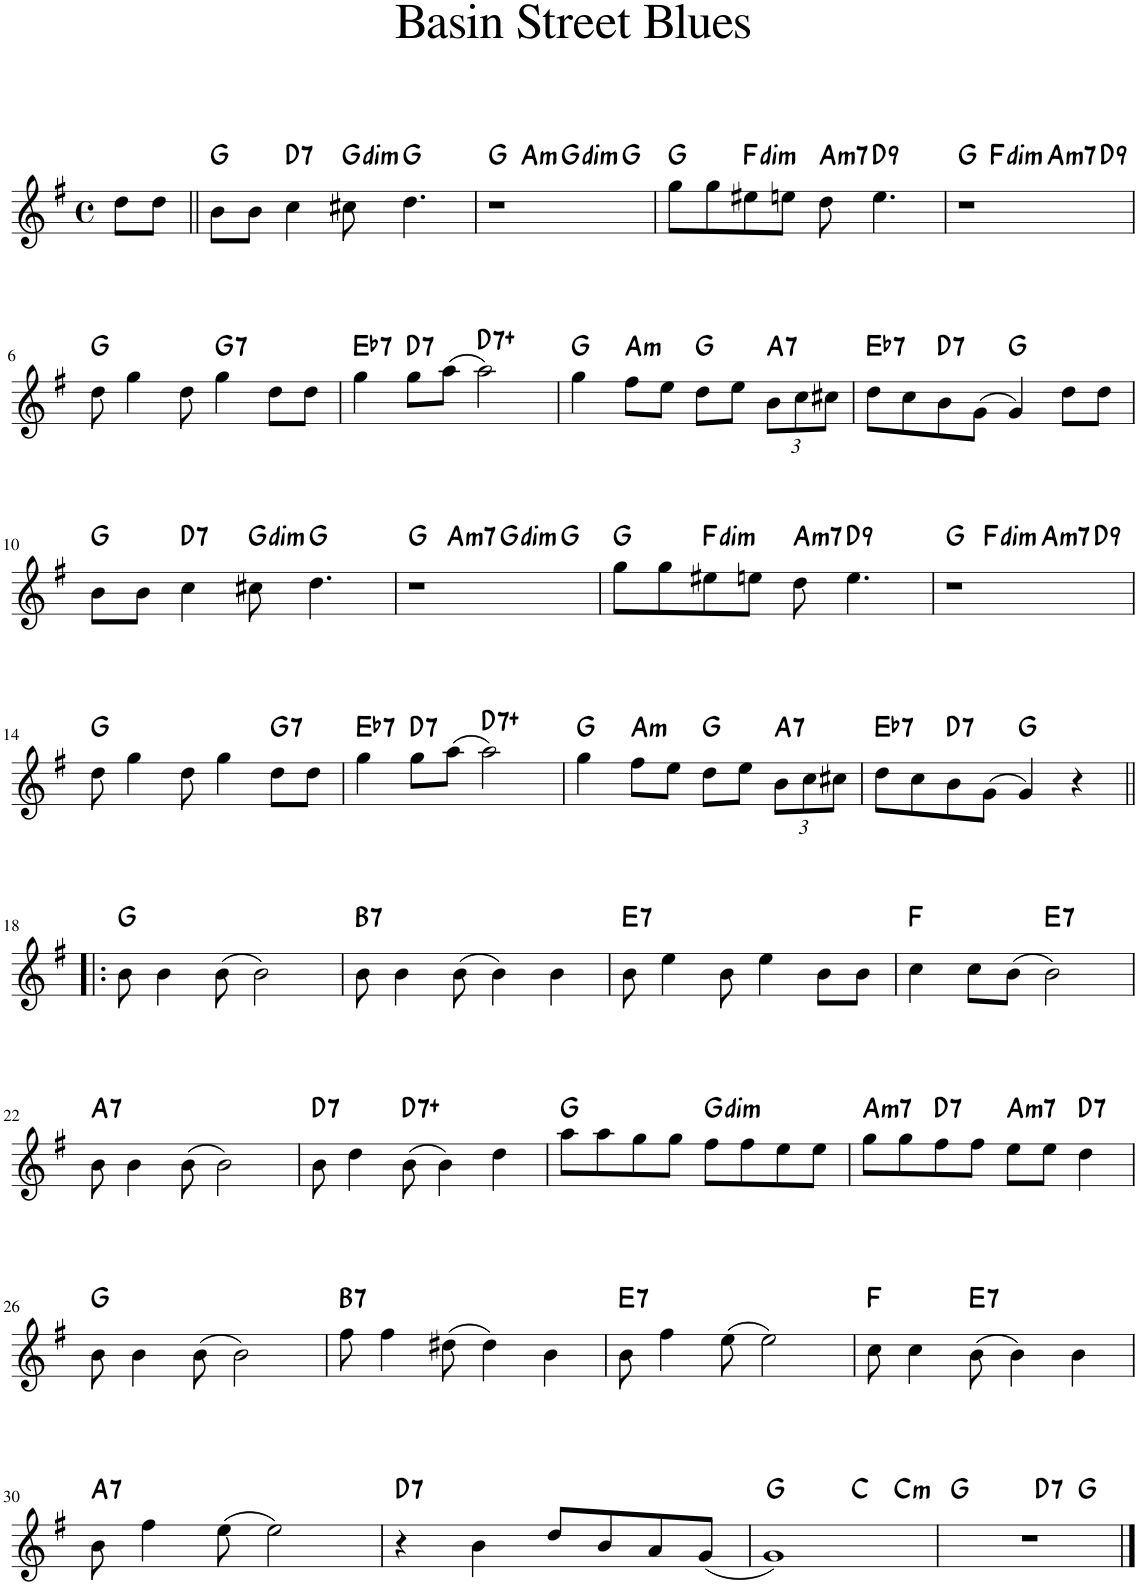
**kern	**harte
*part1	*part1
*staff1	*
*I"Piano	*
*I'Pno.	*
*clefG2	*
*k[f#]	*
*M4/4	*
*met(c)	*
=1	=1
8dd\L	.
8dd\J	.
=2||	=2||
8b\L	G:maj
8b\J	.
!	!LO:H:kt=7
4cc\	D:7
!	!LO:H:kt=dim
8cc#X\	G:dim
4.dd\	G:maj
=3	=3
*^	*
*	*^	*
*	*	*^	*
1r	4ryy	2ryy	2.ryy	G:maj
!	!	!	!	!LO:H:kt=m
.	2.ryy	.	.	A:min
!	!	!	!	!LO:H:kt=dim
.	.	2ryy	.	G:dim
.	.	.	4ryy	G:maj
*v	*v	*v	*v	*
=4	=4
8gg\L	G:maj
8gg\	.
!	!LO:H:kt=dim
8ee#X\	F:dim
8een\J	.
!	!LO:H:kt=m7
8dd\	A:min7
!	!LO:H:kt=9
4.ee\	D:9
=5	=5
*^	*
*	*^	*
*	*	*^	*
1r	4ryy	2ryy	2.ryy	G:maj
!	!	!	!	!LO:H:kt=dim
.	2.ryy	.	.	F:dim
!	!	!	!	!LO:H:kt=m7
.	.	2ryy	.	A:min7
!	!	!	!	!LO:H:kt=9
.	.	.	4ryy	D:9
*v	*v	*v	*v	*
!!LO:LB:g=z
=6	=6
8dd\	G:maj
4gg\	.
8dd\	.
!	!LO:H:kt=7
4gg\	G:7
8dd\L	.
8dd\J	.
=7	=7
!	!LO:H:kt=7
4gg\	Eb:7
!	!LO:H:kt=7
8gg\L	D:7
(8aa\J	.
!	!LO:H:kt=7+
2aa\)	D:aug(b7)
=8	=8
4gg\	G:maj
!	!LO:H:kt=m
8ff#\L	A:min
8ee\J	.
8dd\L	G:maj
8ee\J	.
*Xbrackettup	*
!	!LO:H:kt=7
12b\L	A:7
12cc\	.
12cc#X\J	.
=9	=9
!	!LO:H:kt=7
8dd\L	Eb:7
8cc\	.
!	!LO:H:kt=7
8b\	D:7
(8g\J	.
4g/)	G:maj
8dd\L	.
8dd\J	.
!!LO:LB:g=z
=10	=10
8b\L	G:maj
8b\J	.
!	!LO:H:kt=7
4cc\	D:7
!	!LO:H:kt=dim
8cc#X\	G:dim
4.dd\	G:maj
=11	=11
*^	*
*	*^	*
*	*	*^	*
1r	4ryy	2ryy	2.ryy	G:maj
!	!	!	!	!LO:H:kt=m7
.	2.ryy	.	.	A:min7
!	!	!	!	!LO:H:kt=dim
.	.	2ryy	.	G:dim
.	.	.	4ryy	G:maj
*v	*v	*v	*v	*
=12	=12
8gg\L	G:maj
8gg\	.
!	!LO:H:kt=dim
8ee#X\	F:dim
8een\J	.
!	!LO:H:kt=m7
8dd\	A:min7
!	!LO:H:kt=9
4.ee\	D:9
=13	=13
*^	*
*	*^	*
*	*	*^	*
1r	4ryy	2ryy	2.ryy	G:maj
!	!	!	!	!LO:H:kt=dim
.	2.ryy	.	.	F:dim
!	!	!	!	!LO:H:kt=m7
.	.	2ryy	.	A:min7
!	!	!	!	!LO:H:kt=9
.	.	.	4ryy	D:9
*v	*v	*v	*v	*
!!LO:LB:g=z
=14	=14
8dd\	G:maj
4gg\	.
8dd\	.
4gg\	.
!	!LO:H:kt=7
8dd\L	G:7
8dd\J	.
=15	=15
!	!LO:H:kt=7
4gg\	Eb:7
!	!LO:H:kt=7
8gg\L	D:7
(8aa\J	.
!	!LO:H:kt=7+
2aa\)	D:aug(b7)
=16	=16
4gg\	G:maj
!	!LO:H:kt=m
8ff#\L	A:min
8ee\J	.
8dd\L	G:maj
8ee\J	.
!	!LO:H:kt=7
12b\L	A:7
12cc\	.
12cc#X\J	.
=17	=17
!	!LO:H:kt=7
8dd\L	Eb:7
8cc\	.
!	!LO:H:kt=7
8b\	D:7
(8g\J	.
4g/)	G:maj
4r	.
!!LO:LB:g=z
=18!|:	=18!|:
8b\	G:maj
4b\	.
(8b\	.
2b\)	.
=19	=19
!	!LO:H:kt=7
8b\	B:7
4b\	.
(8b\	.
4b\)	.
4b\	.
=20	=20
!	!LO:H:kt=7
8b\	E:7
4ee\	.
8b\	.
4ee\	.
8b\L	.
8b\J	.
=21	=21
4cc\	F:maj
8cc\L	.
(8b\J	.
!	!LO:H:kt=7
2b\)	E:7
!!LO:LB:g=z
=22	=22
!	!LO:H:kt=7
8b\	A:7
4b\	.
(8b\	.
2b\)	.
=23	=23
!	!LO:H:kt=7
8b\	D:7
4dd\	.
!	!LO:H:kt=7+
(8b\	D:aug(b7)
4b\)	.
4dd\	.
=24	=24
8aa\L	G:maj
8aa\	.
8gg\	.
8gg\J	.
!	!LO:H:kt=dim
8ff#\L	G:dim
8ff#\	.
8ee\	.
8ee\J	.
=25	=25
!	!LO:H:kt=m7
8gg\L	A:min7
8gg\	.
!	!LO:H:kt=7
8ff#\	D:7
8ff#\J	.
!	!LO:H:kt=m7
8ee\L	A:min7
8ee\J	.
!	!LO:H:kt=7
4dd\	D:7
!!LO:LB:g=z
=26	=26
8b\	G:maj
4b\	.
(8b\	.
2b\)	.
=27	=27
!	!LO:H:kt=7
8ff#\	B:7
4ff#\	.
(8dd#X\	.
4dd#\)	.
4b\	.
=28	=28
!	!LO:H:kt=7
8b\	E:7
4ff#\	.
(8ee\	.
2ee\)	.
=29	=29
8cc\	F:maj
4cc\	.
!	!LO:H:kt=7
(8b\	E:7
4b\)	.
4b\	.
!!LO:LB:g=z
=30	=30
!	!LO:H:kt=7
8b\	A:7
4ff#\	.
(8ee\	.
2ee\)	.
=31	=31
!	!LO:H:kt=7
4r	D:7
4b\	.
8dd/L	.
8b/	.
8a/	.
(8g/J	.
=32	=32
*^	*
*	*^	*
1g)	2ryy	2.ryy	G:maj
.	2ryy	.	C:maj
!	!	!	!LO:H:kt=m
.	.	4ryy	C:min
=33	=33	=33	=33
1r	2ryy	2.ryy	G:maj
!	!	!	!LO:H:kt=7
.	2ryy	.	D:7
.	.	4ryy	G:maj
*v	*v	*v	*
==	==
*-	*-
